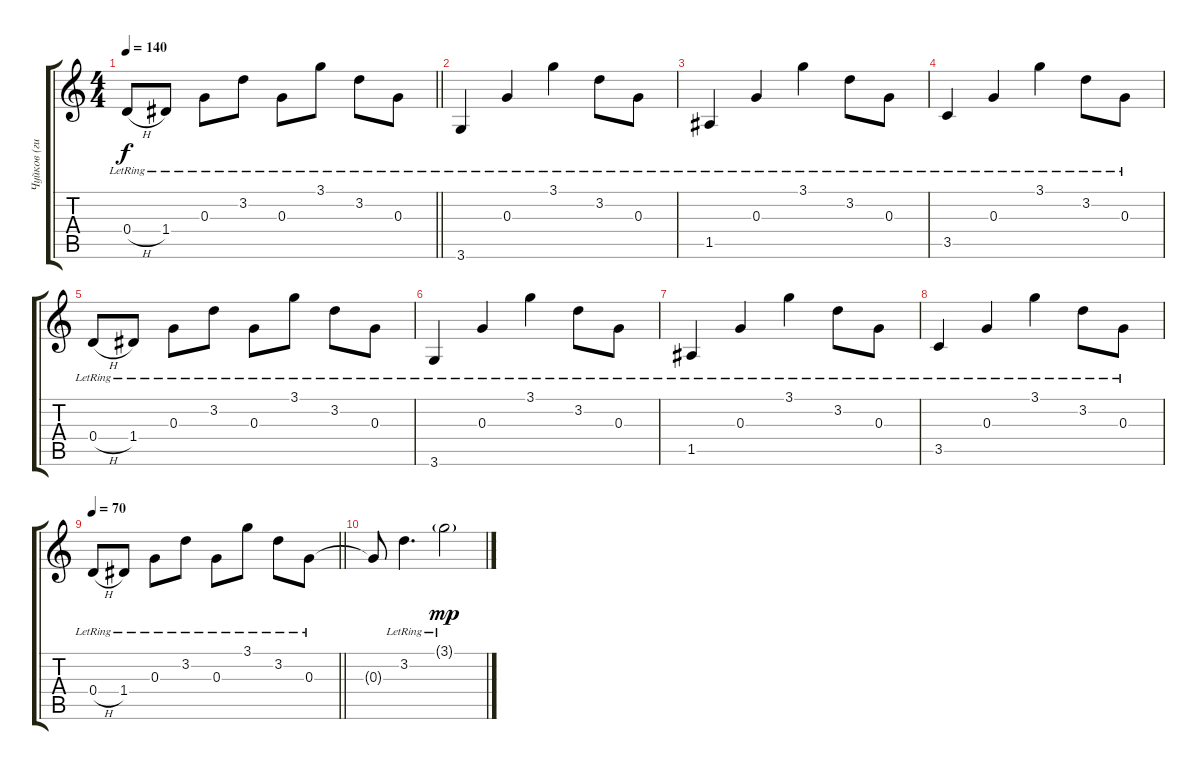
\track ("Чуйков (гитара)" "Чуйков (ги") {instrument electricguitarjazz}
\staff {score tabs}
\tuning (E4 B3 G3 D3 A2 E2) {hide}
\ts (4 4)
\tempo 140
\clef g2
\barLineRight lightlight
\ks c
0.4{h lr}.8{dy f} 1.4{lr}.8 0.3{lr}.8 3.2{lr}.8 0.3{lr}.8 3.1{lr}.8 3.2{lr}.8 0.3{lr}.8 |
3.6{lr}.4 0.3{lr}.4 3.1{lr}.4 3.2{lr}.8 0.3{lr}.8 |
1.5{lr}.4 0.3{lr}.4 3.1{lr}.4 3.2{lr}.8 0.3{lr}.8 |
3.5{lr}.4 0.3{lr}.4 3.1{lr}.4 3.2{lr}.8 0.3{lr}.8 |
0.4{h lr}.8 1.4{lr}.8 0.3{lr}.8 3.2{lr}.8 0.3{lr}.8 3.1{lr}.8 3.2{lr}.8 0.3{lr}.8 |
3.6{lr}.4 0.3{lr}.4 3.1{lr}.4 3.2{lr}.8 0.3{lr}.8 |
1.5{lr}.4 0.3{lr}.4 3.1{lr}.4 3.2{lr}.8 0.3{lr}.8 |
3.5{lr}.4 0.3{lr}.4 3.1{lr}.4 3.2{lr}.8 0.3{lr}.8 |
\tempo 70
\barLineRight lightlight
0.4{h lr}.8 1.4{lr}.8 0.3{lr}.8 3.2{lr}.8 0.3{lr}.8 3.1{lr}.8 3.2{lr}.8 0.3{lr}.8 |
0.3{t}.8 3.2{lr}.4{d} 3.1{g lr}.2{dy mp}
